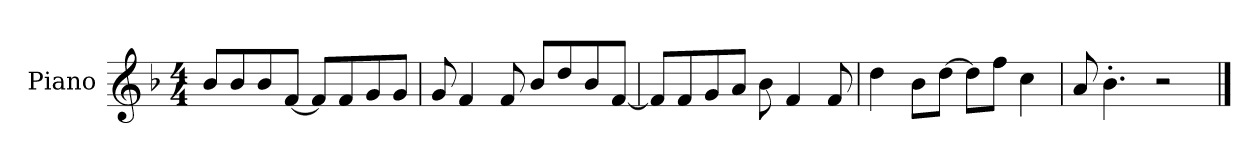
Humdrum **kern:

**kern
*part1
*staff1
*I"Piano
*I'P-no
*clefG2
*k[b-]
*M4/4
*MM90
=1
8b-/L
8b-/
8b-/
[8f/J
8f/L]
8f/
8g/
8g/J
=2
8g/
4f/
8f/
8b-/L
8dd/
8b-/
[8f/J
=3
8f/L]
8f/
8g/
8a/J
8b-\
4f/
8f/
=4
4dd\
8b-\L
[8dd\J
8dd\L]
8ff\J
4cc\
=5
8a/
4.b-'\
2r
==
*-
